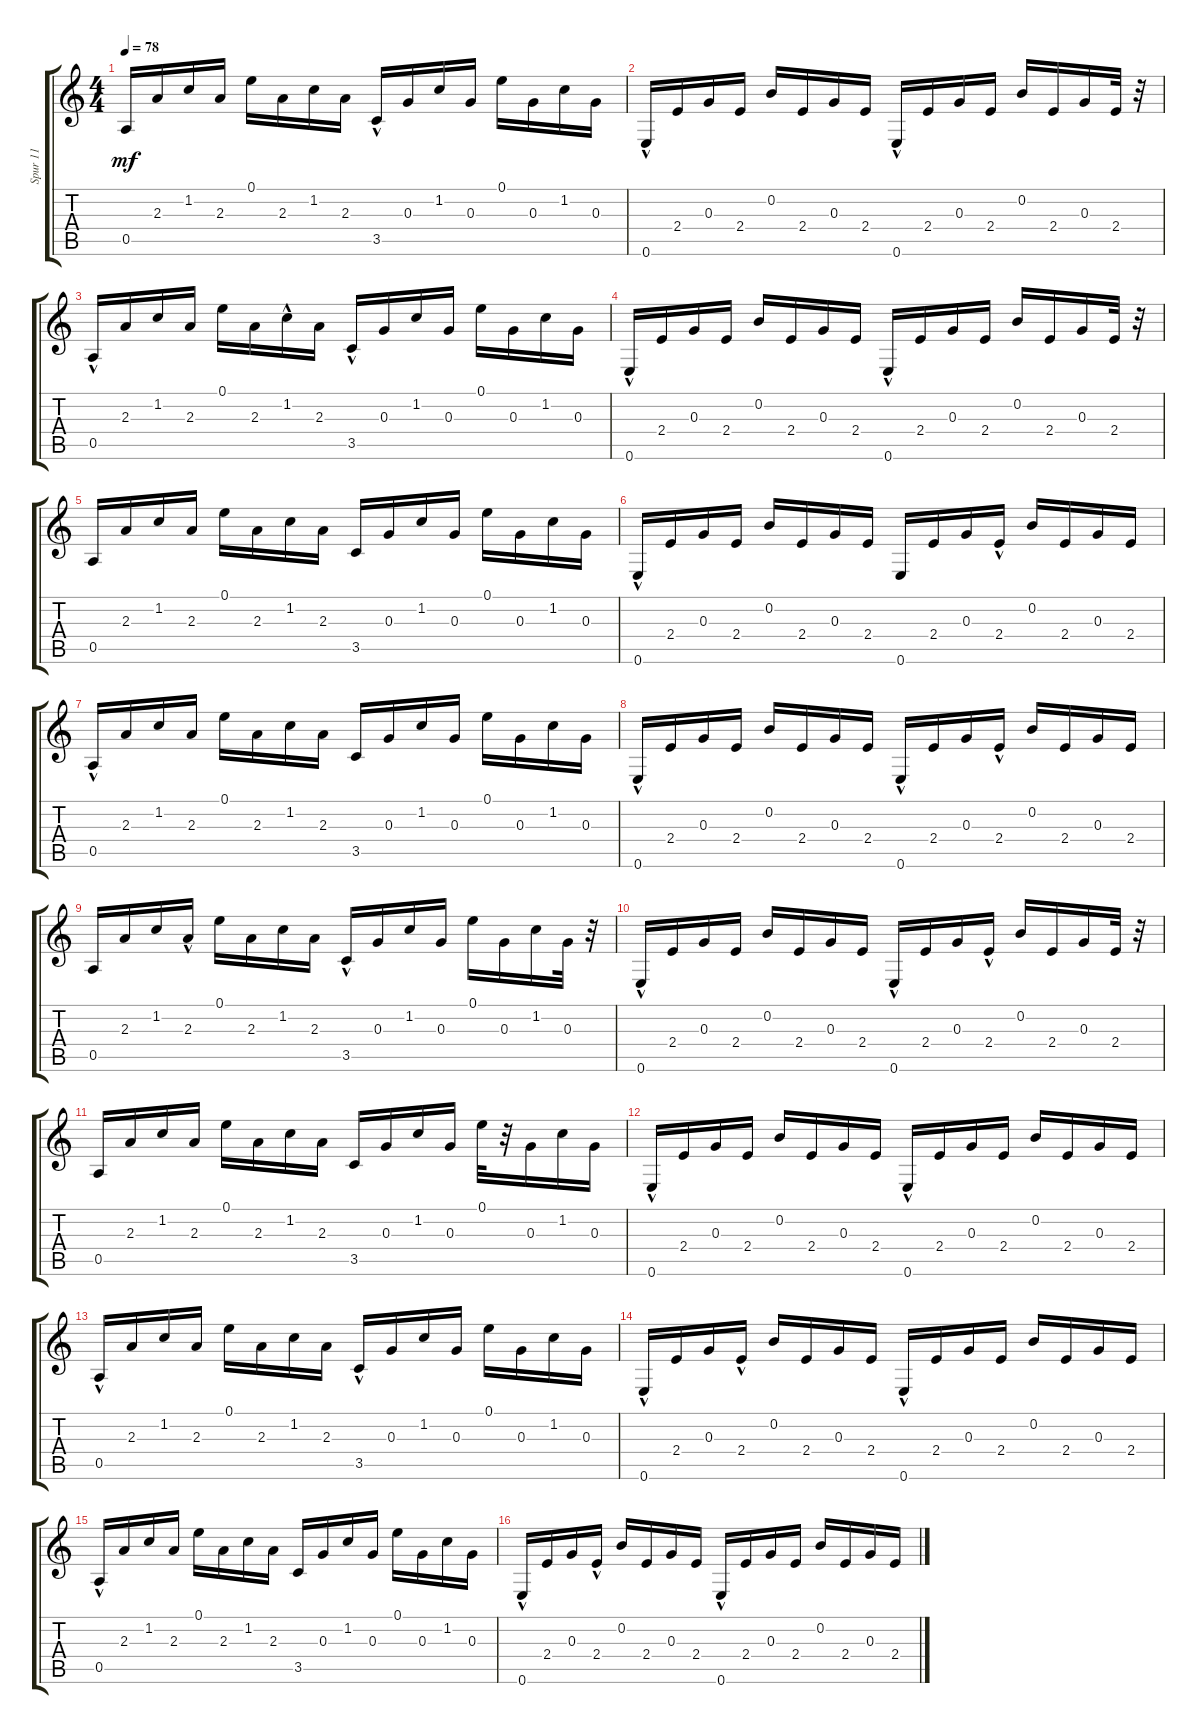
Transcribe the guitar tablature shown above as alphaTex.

\track ("Spur 11" "Spur 11") {instrument acousticguitarsteel}
\staff {score tabs}
\tuning (E4 B3 G3 D3 A2 E2) {hide}
\ts (4 4)
\tempo 78
\clef g2
\ks c
0.5.16{dy mf} 2.3.16 1.2.16 2.3.16 0.1.16 2.3.16 1.2.16 2.3.16 3.5{hac}.16 0.3.16 1.2.16 0.3.16 0.1.16 0.3.16 1.2.16 0.3.16 |
0.6{hac}.16 2.4.16 0.3.16 2.4.16 0.2.16 2.4.16 0.3.16 2.4.16 0.6{hac}.16 2.4.16 0.3.16 2.4.16 0.2.16 2.4.16 0.3.16 2.4.32 r.32 |
0.5{hac}.16 2.3.16 1.2.16 2.3.16 0.1.16 2.3.16 1.2{hac}.16 2.3.16 3.5{hac}.16 0.3.16 1.2.16 0.3.16 0.1.16 0.3.16 1.2.16 0.3.16 |
0.6{hac}.16 2.4.16 0.3.16 2.4.16 0.2.16 2.4.16 0.3.16 2.4.16 0.6{hac}.16 2.4.16 0.3.16 2.4.16 0.2.16 2.4.16 0.3.16 2.4.32 r.32 |
0.5.16 2.3.16 1.2.16 2.3.16 0.1.16 2.3.16 1.2.16 2.3.16 3.5.16 0.3.16 1.2.16 0.3.16 0.1.16 0.3.16 1.2.16 0.3.16 |
0.6{hac}.16 2.4.16 0.3.16 2.4.16 0.2.16 2.4.16 0.3.16 2.4.16 0.6.16 2.4.16 0.3.16 2.4{hac}.16 0.2.16 2.4.16 0.3.16 2.4.16 |
0.5{hac}.16 2.3.16 1.2.16 2.3.16 0.1.16 2.3.16 1.2.16 2.3.16 3.5.16 0.3.16 1.2.16 0.3.16 0.1.16 0.3.16 1.2.16 0.3.16 |
0.6{hac}.16 2.4.16 0.3.16 2.4.16 0.2.16 2.4.16 0.3.16 2.4.16 0.6{hac}.16 2.4.16 0.3.16 2.4{hac}.16 0.2.16 2.4.16 0.3.16 2.4.16 |
0.5.16 2.3.16 1.2.16 2.3{hac}.16 0.1.16 2.3.16 1.2.16 2.3.16 3.5{hac}.16 0.3.16 1.2.16 0.3.16 0.1.16 0.3.16 1.2.16 0.3.32 r.32 |
0.6{hac}.16 2.4.16 0.3.16 2.4.16 0.2.16 2.4.16 0.3.16 2.4.16 0.6{hac}.16 2.4.16 0.3.16 2.4{hac}.16 0.2.16 2.4.16 0.3.16 2.4.32 r.32 |
0.5.16 2.3.16 1.2.16 2.3.16 0.1.16 2.3.16 1.2.16 2.3.16 3.5.16 0.3.16 1.2.16 0.3.16 0.1.32 r.32 0.3.16 1.2.16 0.3.16 |
0.6{hac}.16 2.4.16 0.3.16 2.4.16 0.2.16 2.4.16 0.3.16 2.4.16 0.6{hac}.16 2.4.16 0.3.16 2.4.16 0.2.16 2.4.16 0.3.16 2.4.16 |
0.5{hac}.16 2.3.16 1.2.16 2.3.16 0.1.16 2.3.16 1.2.16 2.3.16 3.5{hac}.16 0.3.16 1.2.16 0.3.16 0.1.16 0.3.16 1.2.16 0.3.16 |
0.6{hac}.16 2.4.16 0.3.16 2.4{hac}.16 0.2.16 2.4.16 0.3.16 2.4.16 0.6{hac}.16 2.4.16 0.3.16 2.4.16 0.2.16 2.4.16 0.3.16 2.4.16 |
0.5{hac}.16 2.3.16 1.2.16 2.3.16 0.1.16 2.3.16 1.2.16 2.3.16 3.5.16 0.3.16 1.2.16 0.3.16 0.1.16 0.3.16 1.2.16 0.3.16 |
0.6{hac}.16 2.4.16 0.3.16 2.4{hac}.16 0.2.16 2.4.16 0.3.16 2.4.16 0.6{hac}.16 2.4.16 0.3.16 2.4.16 0.2.16 2.4.16 0.3.16 2.4.16
